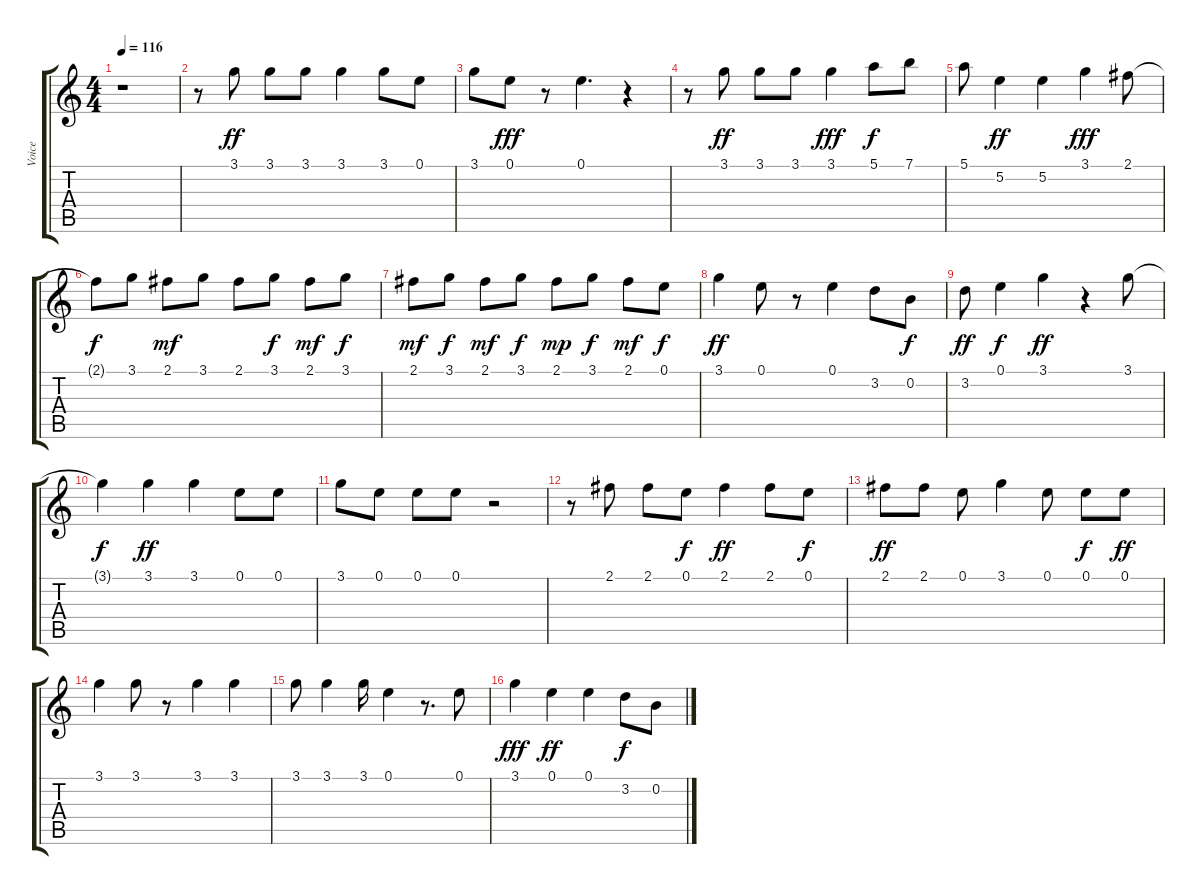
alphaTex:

\track ("Voice" "Voice") {instrument electricguitarjazz}
\staff {score tabs}
\tuning (E4 B3 G3 D3 A2 E2) {hide}
\ts (4 4)
\tempo 116
\clef g2
\ks c
r.1{dy ff} |
r.8 3.1.8 3.1.8 3.1.8 3.1.4 3.1.8 0.1.8 |
3.1.8 0.1.8{dy fff} r.8 0.1.4{d} r.4 |
r.8 3.1.8{dy ff} 3.1.8 3.1.8 3.1.4{dy fff} 5.1.8{dy f} 7.1.8 |
5.1.8 5.2.4{dy ff} 5.2.4 3.1.4{dy fff} 2.1.8 |
2.1{t}.8{dy f} 3.1.8 2.1.8{dy mf} 3.1.8 2.1.8 3.1.8{dy f} 2.1.8{dy mf} 3.1.8{dy f} |
2.1.8{dy mf} 3.1.8{dy f} 2.1.8{dy mf} 3.1.8{dy f} 2.1.8{dy mp} 3.1.8{dy f} 2.1.8{dy mf} 0.1.8{dy f} |
3.1.4{dy ff} 0.1.8 r.8 0.1.4 3.2.8 0.2.8{dy f} |
3.2.8{dy ff} 0.1.4{dy f} 3.1.4{dy ff} r.4 3.1.8 |
3.1{t}.4{dy f} 3.1.4{dy ff} 3.1.4 0.1.8 0.1.8 |
3.1.8 0.1.8 0.1.8 0.1.8 r.2 |
r.8 2.1.8 2.1.8 0.1.8{dy f} 2.1.4{dy ff} 2.1.8 0.1.8{dy f} |
2.1.8{dy ff} 2.1.8 0.1.8 3.1.4 0.1.8 0.1.8{dy f} 0.1.8{dy ff} |
3.1.4 3.1.8 r.8 3.1.4 3.1.4 |
3.1.8 3.1.4 3.1.16 0.1.4 r.8{d} 0.1.8 |
3.1.4{dy fff} 0.1.4{dy ff} 0.1.4 3.2.8{dy f} 0.2.8
